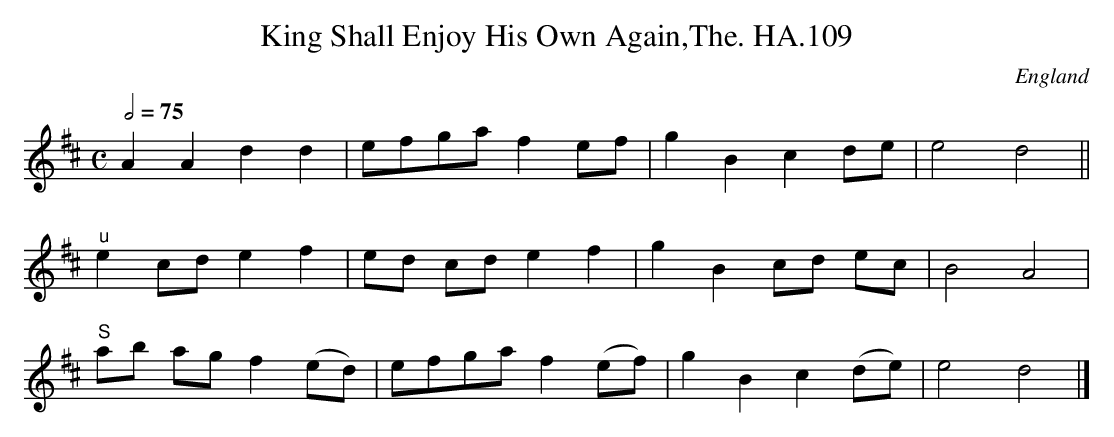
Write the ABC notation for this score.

X:1
T:King Shall Enjoy His Own Again,The. HA.109
L:1/8
M:C
O:England
Q:1/2=75
K:D
A2A2 d2d2|efga f2ef|g2B2 c2de|e4 d4||!
"^u"e2cd e2f2|ed cd e2f2|g2B2 cd ec|B4 A4|!
"^S"ab ag f2(ed)|efga f2(ef)|g2B2c2(de)|e4 d4|]
